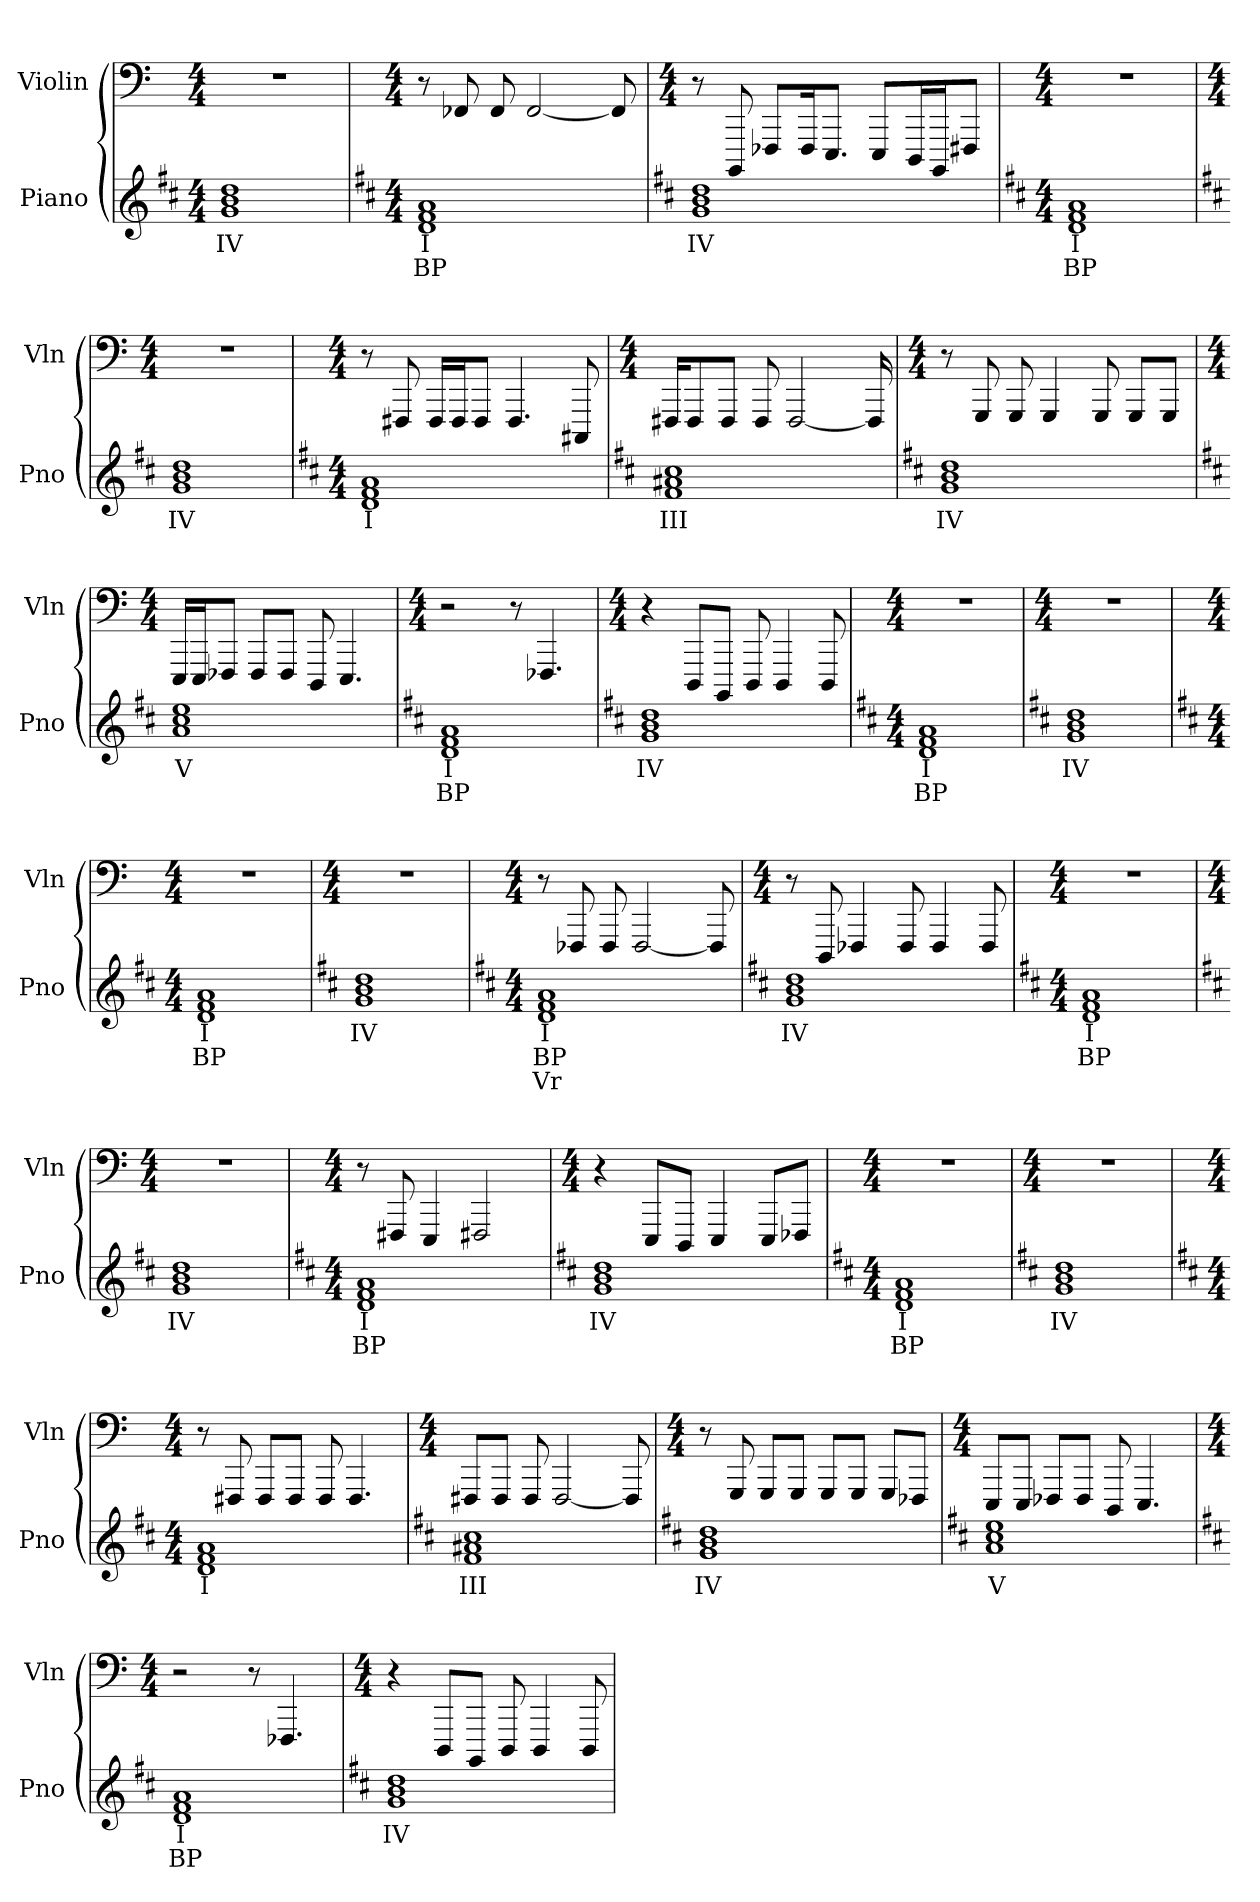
**kern	**text	**text	**text	**kern
*part2	*part2	*part2	*part2	*part1
*staff2	*staff2	*staff2	*staff2	*staff1
*I"Piano	*	*	*	*I"Violin
*I'Pno	*	*	*	*I'Vln
*k[f#c#]	*	*	*	*
*D:	*	*	*	*
*M4/4	*	*	*	*M4/4
=	=	=	=	=
1g 1b 1dd	IV	.	.	1r
=	=	=	=	=
*k[f#c#]	*	*	*	*
*D:	*	*	*	*
*M4/4	*	*	*	*M4/4
1d 1f# 1a	I	BP	.	8r
.	.	.	.	8FF-X
.	.	.	.	8FF-
.	.	.	.	[2FF-
.	.	.	.	8FF-]
=	=	=	=	=
*k[f#c#]	*	*	*	*
*D:	*	*	*	*
*	*	*	*	*M4/4
1g 1b 1dd	IV	.	.	8r
.	.	.	.	8BBBB
.	.	.	.	8FFF-XL
.	.	.	.	16FFF-K
.	.	.	.	8.EEEJ
.	.	.	.	8EEEL
.	.	.	.	16DDDL
.	.	.	.	16BBBBJ
.	.	.	.	8FFF#XJ
=	=	=	=	=
*k[f#c#]	*	*	*	*
*D:	*	*	*	*
*M4/4	*	*	*	*M4/4
1d 1f# 1a	I	BP	.	1r
=	=	=	=	=
*k[f#c#]	*	*	*	*
*D:	*	*	*	*
*	*	*	*	*M4/4
1g 1b 1dd	IV	.	.	1r
=	=	=	=	=
*k[f#c#]	*	*	*	*
*D:	*	*	*	*
*M4/4	*	*	*	*M4/4
1d 1f# 1a	I	.	.	8r
.	.	.	.	8FFF#X
.	.	.	.	16FFF#LL
.	.	.	.	16FFF#J
.	.	.	.	8FFF#J
.	.	.	.	4.FFF#
.	.	.	.	8CCC#X
=	=	=	=	=
*k[f#c#]	*	*	*	*
*D:	*	*	*	*
*	*	*	*	*M4/4
1f# 1a#X 1cc#	III	.	.	16FFF#XKL
.	.	.	.	8FFF#
.	.	.	.	8FFF#J
.	.	.	.	8FFF#
.	.	.	.	[2FFF#
.	.	.	.	16FFF#]
=	=	=	=	=
*k[f#c#]	*	*	*	*
*D:	*	*	*	*
*	*	*	*	*M4/4
1g 1b 1dd	IV	.	.	8r
.	.	.	.	8GGG
.	.	.	.	8GGG
.	.	.	.	4GGG
.	.	.	.	8GGG
.	.	.	.	8GGGL
.	.	.	.	8GGGJ
=	=	=	=	=
*k[f#c#]	*	*	*	*
*D:	*	*	*	*
*	*	*	*	*M4/4
1a 1cc# 1ee	V	.	.	16EEELL
.	.	.	.	16EEEJ
.	.	.	.	8FFF-XJ
.	.	.	.	8FFF-L
.	.	.	.	8FFF-J
.	.	.	.	8DDD
.	.	.	.	4.EEE
=	=	=	=	=
*k[f#c#]	*	*	*	*
*D:	*	*	*	*
*	*	*	*	*M4/4
1d 1f# 1a	I	BP	.	2r
.	.	.	.	8r
.	.	.	.	4.FFF-X
=	=	=	=	=
*k[f#c#]	*	*	*	*
*D:	*	*	*	*
*	*	*	*	*M4/4
1g 1b 1dd	IV	.	.	4r
.	.	.	.	8DDDL
.	.	.	.	8BBBBJ
.	.	.	.	8DDD
.	.	.	.	4DDD
.	.	.	.	8DDD
=	=	=	=	=
*k[f#c#]	*	*	*	*
*D:	*	*	*	*
*M4/4	*	*	*	*M4/4
1d 1f# 1a	I	BP	.	1r
=	=	=	=	=
*k[f#c#]	*	*	*	*
*D:	*	*	*	*
*	*	*	*	*M4/4
1g 1b 1dd	IV	.	.	1r
=	=	=	=	=
*k[f#c#]	*	*	*	*
*D:	*	*	*	*
*M4/4	*	*	*	*M4/4
1d 1f# 1a	I	BP	.	1r
=	=	=	=	=
*k[f#c#]	*	*	*	*
*D:	*	*	*	*
*	*	*	*	*M4/4
1g 1b 1dd	IV	.	.	1r
=	=	=	=	=
*k[f#c#]	*	*	*	*
*D:	*	*	*	*
*M4/4	*	*	*	*M4/4
1d 1f# 1a	I	BP	Vr	8r
.	.	.	.	8FFF-X
.	.	.	.	8FFF-
.	.	.	.	[2FFF-
.	.	.	.	8FFF-]
=	=	=	=	=
*k[f#c#]	*	*	*	*
*D:	*	*	*	*
*	*	*	*	*M4/4
1g 1b 1dd	IV	.	.	8r
.	.	.	.	8DDD
.	.	.	.	4FFF-X
.	.	.	.	8FFF-
.	.	.	.	4FFF-
.	.	.	.	8FFF-
=	=	=	=	=
*k[f#c#]	*	*	*	*
*D:	*	*	*	*
*M4/4	*	*	*	*M4/4
1d 1f# 1a	I	BP	.	1r
=	=	=	=	=
*k[f#c#]	*	*	*	*
*D:	*	*	*	*
*	*	*	*	*M4/4
1g 1b 1dd	IV	.	.	1r
=	=	=	=	=
*k[f#c#]	*	*	*	*
*D:	*	*	*	*
*M4/4	*	*	*	*M4/4
1d 1f# 1a	I	BP	.	8r
.	.	.	.	8FFF#X
.	.	.	.	4EEE
.	.	.	.	2FFF#X
=	=	=	=	=
*k[f#c#]	*	*	*	*
*D:	*	*	*	*
*	*	*	*	*M4/4
1g 1b 1dd	IV	.	.	4r
.	.	.	.	8EEEL
.	.	.	.	8DDDJ
.	.	.	.	4EEE
.	.	.	.	8EEEL
.	.	.	.	8FFF-XJ
=	=	=	=	=
*k[f#c#]	*	*	*	*
*D:	*	*	*	*
*M4/4	*	*	*	*M4/4
1d 1f# 1a	I	BP	.	1r
=	=	=	=	=
*k[f#c#]	*	*	*	*
*D:	*	*	*	*
*	*	*	*	*M4/4
1g 1b 1dd	IV	.	.	1r
=	=	=	=	=
*k[f#c#]	*	*	*	*
*D:	*	*	*	*
*M4/4	*	*	*	*M4/4
1d 1f# 1a	I	.	.	8r
.	.	.	.	8FFF#X
.	.	.	.	8FFF#L
.	.	.	.	8FFF#J
.	.	.	.	8FFF#
.	.	.	.	4.FFF#
=	=	=	=	=
*k[f#c#]	*	*	*	*
*D:	*	*	*	*
*	*	*	*	*M4/4
1f# 1a#X 1cc#	III	.	.	8FFF#XL
.	.	.	.	8FFF#J
.	.	.	.	8FFF#
.	.	.	.	[2FFF#
.	.	.	.	8FFF#]
=	=	=	=	=
*k[f#c#]	*	*	*	*
*D:	*	*	*	*
*	*	*	*	*M4/4
1g 1b 1dd	IV	.	.	8r
.	.	.	.	8GGG
.	.	.	.	8GGGL
.	.	.	.	8GGGJ
.	.	.	.	8GGGL
.	.	.	.	8GGGJ
.	.	.	.	8GGGL
.	.	.	.	8FFF-XJ
=	=	=	=	=
*k[f#c#]	*	*	*	*
*D:	*	*	*	*
*	*	*	*	*M4/4
1a 1cc# 1ee	V	.	.	8EEEL
.	.	.	.	8EEEJ
.	.	.	.	8FFF-XL
.	.	.	.	8FFF-J
.	.	.	.	8DDD
.	.	.	.	4.EEE
=	=	=	=	=
*k[f#c#]	*	*	*	*
*D:	*	*	*	*
*	*	*	*	*M4/4
1d 1f# 1a	I	BP	.	2r
.	.	.	.	8r
.	.	.	.	4.FFF-X
=	=	=	=	=
*k[f#c#]	*	*	*	*
*D:	*	*	*	*
*	*	*	*	*M4/4
1g 1b 1dd	IV	.	.	4r
.	.	.	.	8DDDL
.	.	.	.	8BBBBJ
.	.	.	.	8DDD
.	.	.	.	4DDD
.	.	.	.	8DDD
=	=	=	=	=
*-	*-	*-	*-	*-
